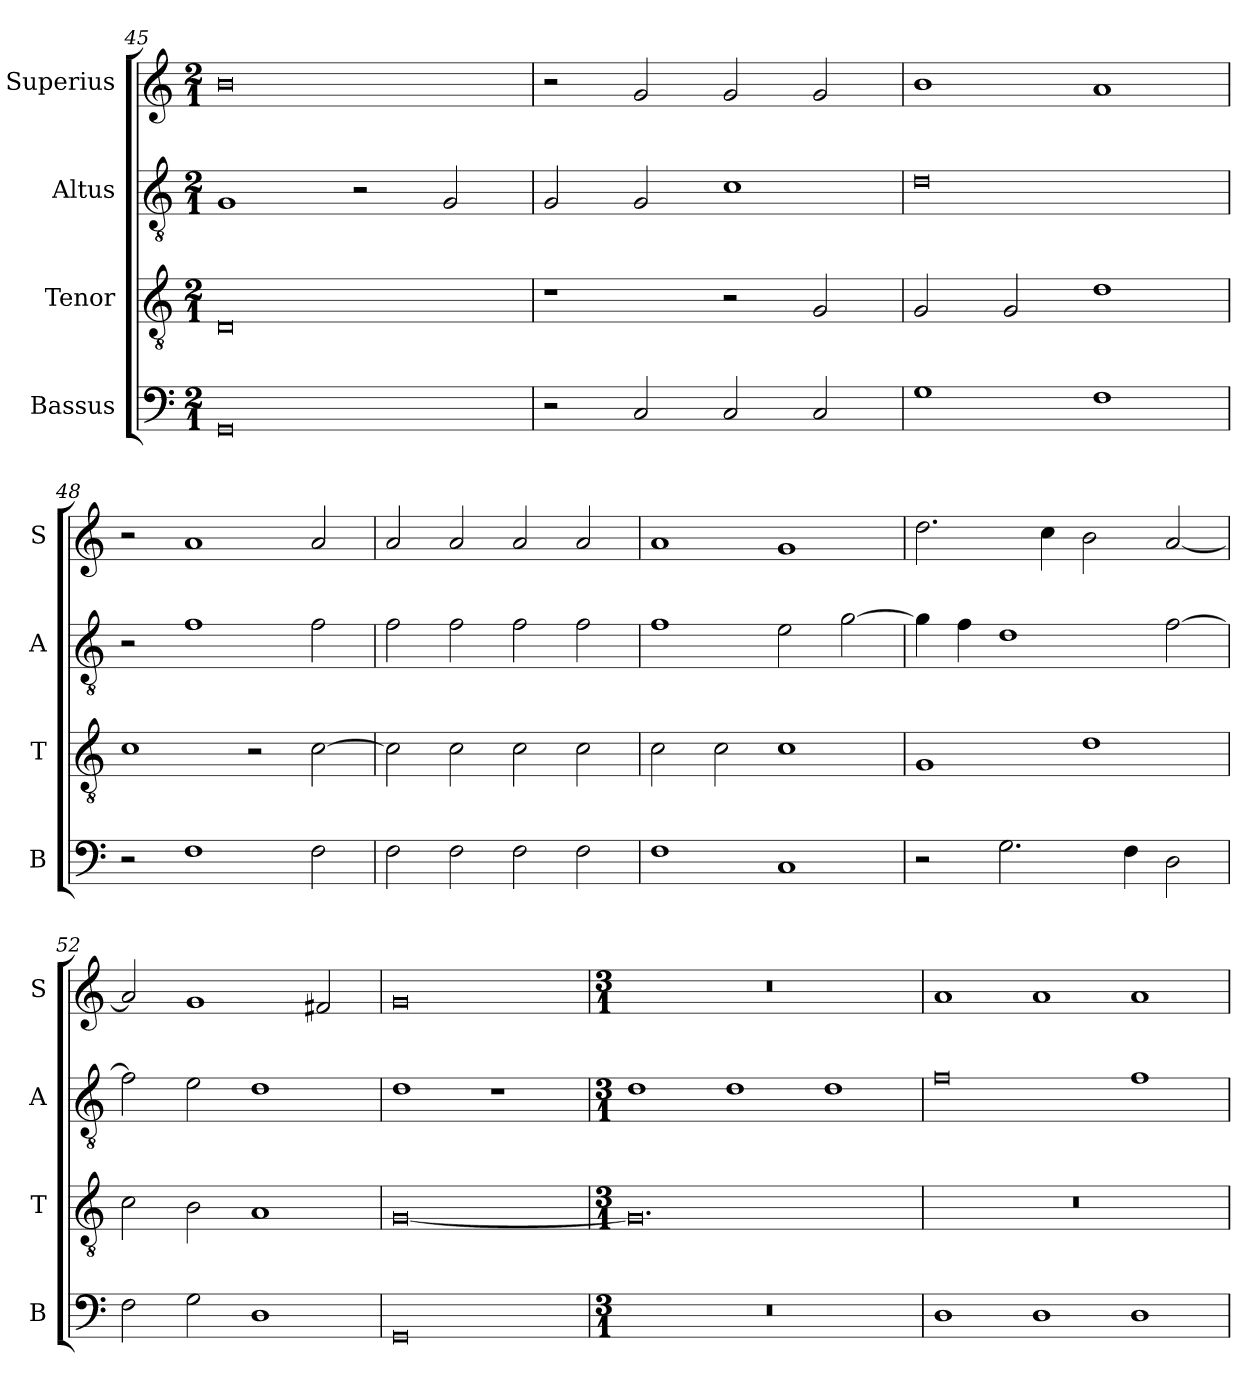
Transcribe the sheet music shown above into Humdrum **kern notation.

**kern	**kern	**kern	**kern
*part4	*part3	*part2	*part1
*staff4	*staff3	*staff2	*staff1
*I"Bassus	*I"Tenor	*I"Altus	*I"Superius
*I'B	*I'T	*I'A	*I'S
*clefF4	*clefGv2	*clefGv2	*clefG2
*k[]	*k[]	*k[]	*k[]
*M2/1	*M2/1	*M2/1	*M2/1
=45	=45	=45	=45
0GG	0D	1G	0b
.	.	2r	.
.	.	2G/	.
=46	=46	=46	=46
2r	1r	2G/	2r
2C/	.	2G/	2g/
2C/	2r	1c	2g/
2C/	2G/	.	2g/
=47	=47	=47	=47
1G	2G/	0d	1b
.	2G/	.	.
1F	1d	.	1a
=48	=48	=48	=48
2r	1c	2r	2r
1F	.	1f	1a
.	2r	.	.
2F\	[2c\	2f\	2a/
=49	=49	=49	=49
2F\	2c\]	2f\	2a/
2F\	2c\	2f\	2a/
2F\	2c\	2f\	2a/
2F\	2c\	2f\	2a/
=50	=50	=50	=50
1F	2c\	1f	1a
.	2c\	.	.
1C	1c	2e\	1g
.	.	[2g\	.
=51	=51	=51	=51
2r	1G	4g\]	2.dd\
.	.	4f\	.
2.G\	.	1d	.
.	.	.	4cc\
.	1d	.	2b\
4F\	.	.	.
2D\	.	[2f\	[2a/
=52	=52	=52	=52
2F\	2c\	2f\]	2a/]
2G\	2B\	2e\	1g
1D	1A	1d	.
.	.	.	2f#X/
=53	=53	=53	=53
0GG	[0G	1d	0g
.	.	1r	.
=54	=54	=54	=54
*M3/1	*M3/1	*M3/1	*M3/1
0.r	0.G]	1d	0.r
.	.	1d	.
.	.	1d	.
=55	=55	=55	=55
1D	0.r	0f	1a
1D	.	.	1a
1D	.	1f	1a
=	=	=	=
*-	*-	*-	*-
